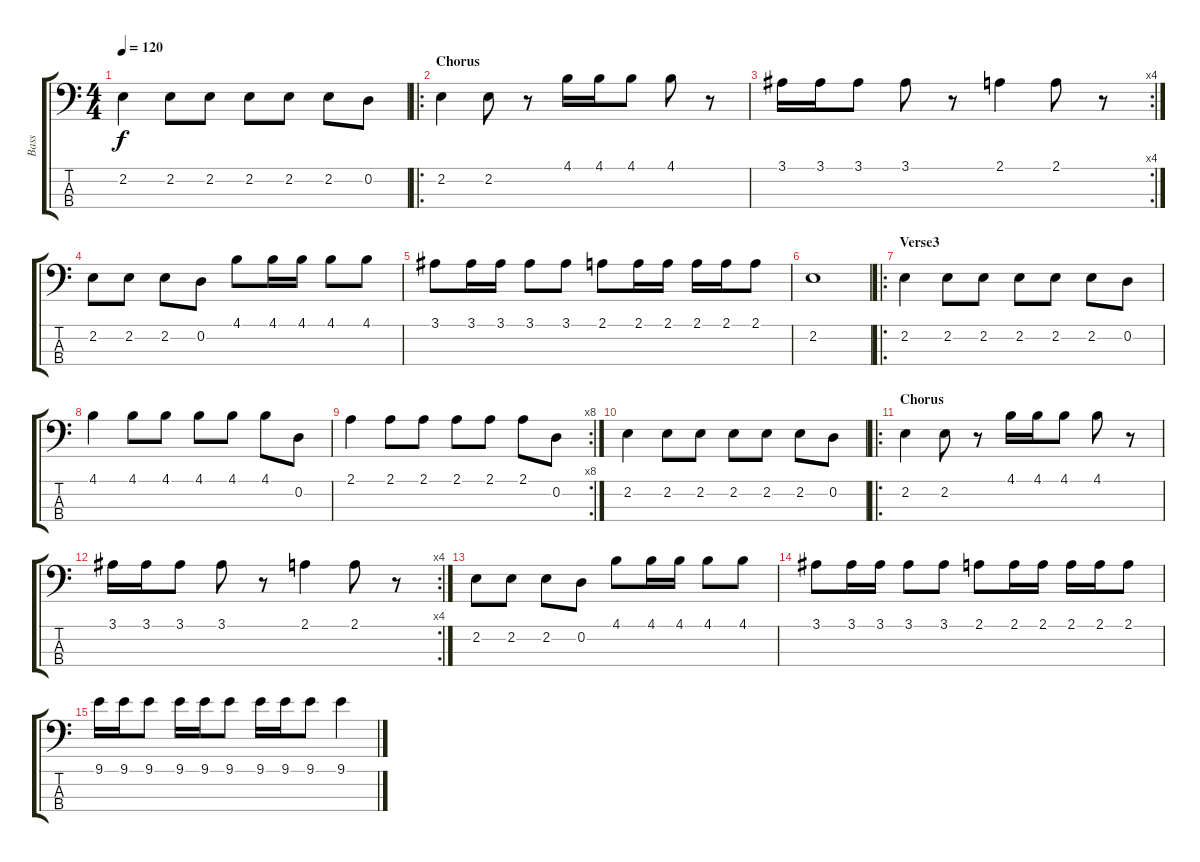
\track ("Bass" "Bass") {instrument slapbass1}
\staff {score tabs}
\tuning (G2 D2 A1 E1) {hide}
\ts (4 4)
\tempo 120
\clef f4
\ks c
2.2.4{dy f} 2.2.8 2.2.8 2.2.8 2.2.8 2.2.8 0.2.8 |
\ro
\section ("" "Chorus")
2.2.4 2.2.8 r.8 4.1.16 4.1.16 4.1.8 4.1.8 r.8 |
\rc 4
3.1.16 3.1.16 3.1.8 3.1.8 r.8 2.1.4 2.1.8 r.8 |
2.2.8 2.2.8 2.2.8 0.2.8 4.1.8 4.1.16 4.1.16 4.1.8 4.1.8 |
3.1.8 3.1.16 3.1.16 3.1.8 3.1.8 2.1.8 2.1.16 2.1.16 2.1.16 2.1.16 2.1.8 |
2.2.1 |
\ro
\section ("" "Verse3")
2.2.4 2.2.8 2.2.8 2.2.8 2.2.8 2.2.8 0.2.8 |
4.1.4 4.1.8 4.1.8 4.1.8 4.1.8 4.1.8 0.2.8 |
\rc 8
2.1.4 2.1.8 2.1.8 2.1.8 2.1.8 2.1.8 0.2.8 |
2.2.4 2.2.8 2.2.8 2.2.8 2.2.8 2.2.8 0.2.8 |
\ro
\section ("" "Chorus")
2.2.4 2.2.8 r.8 4.1.16 4.1.16 4.1.8 4.1.8 r.8 |
\rc 4
3.1.16 3.1.16 3.1.8 3.1.8 r.8 2.1.4 2.1.8 r.8 |
2.2.8 2.2.8 2.2.8 0.2.8 4.1.8 4.1.16 4.1.16 4.1.8 4.1.8 |
3.1.8 3.1.16 3.1.16 3.1.8 3.1.8 2.1.8 2.1.16 2.1.16 2.1.16 2.1.16 2.1.8 |
9.1.16 9.1.16 9.1.8 9.1.16 9.1.16 9.1.8 9.1.16 9.1.16 9.1.8 9.1.4
